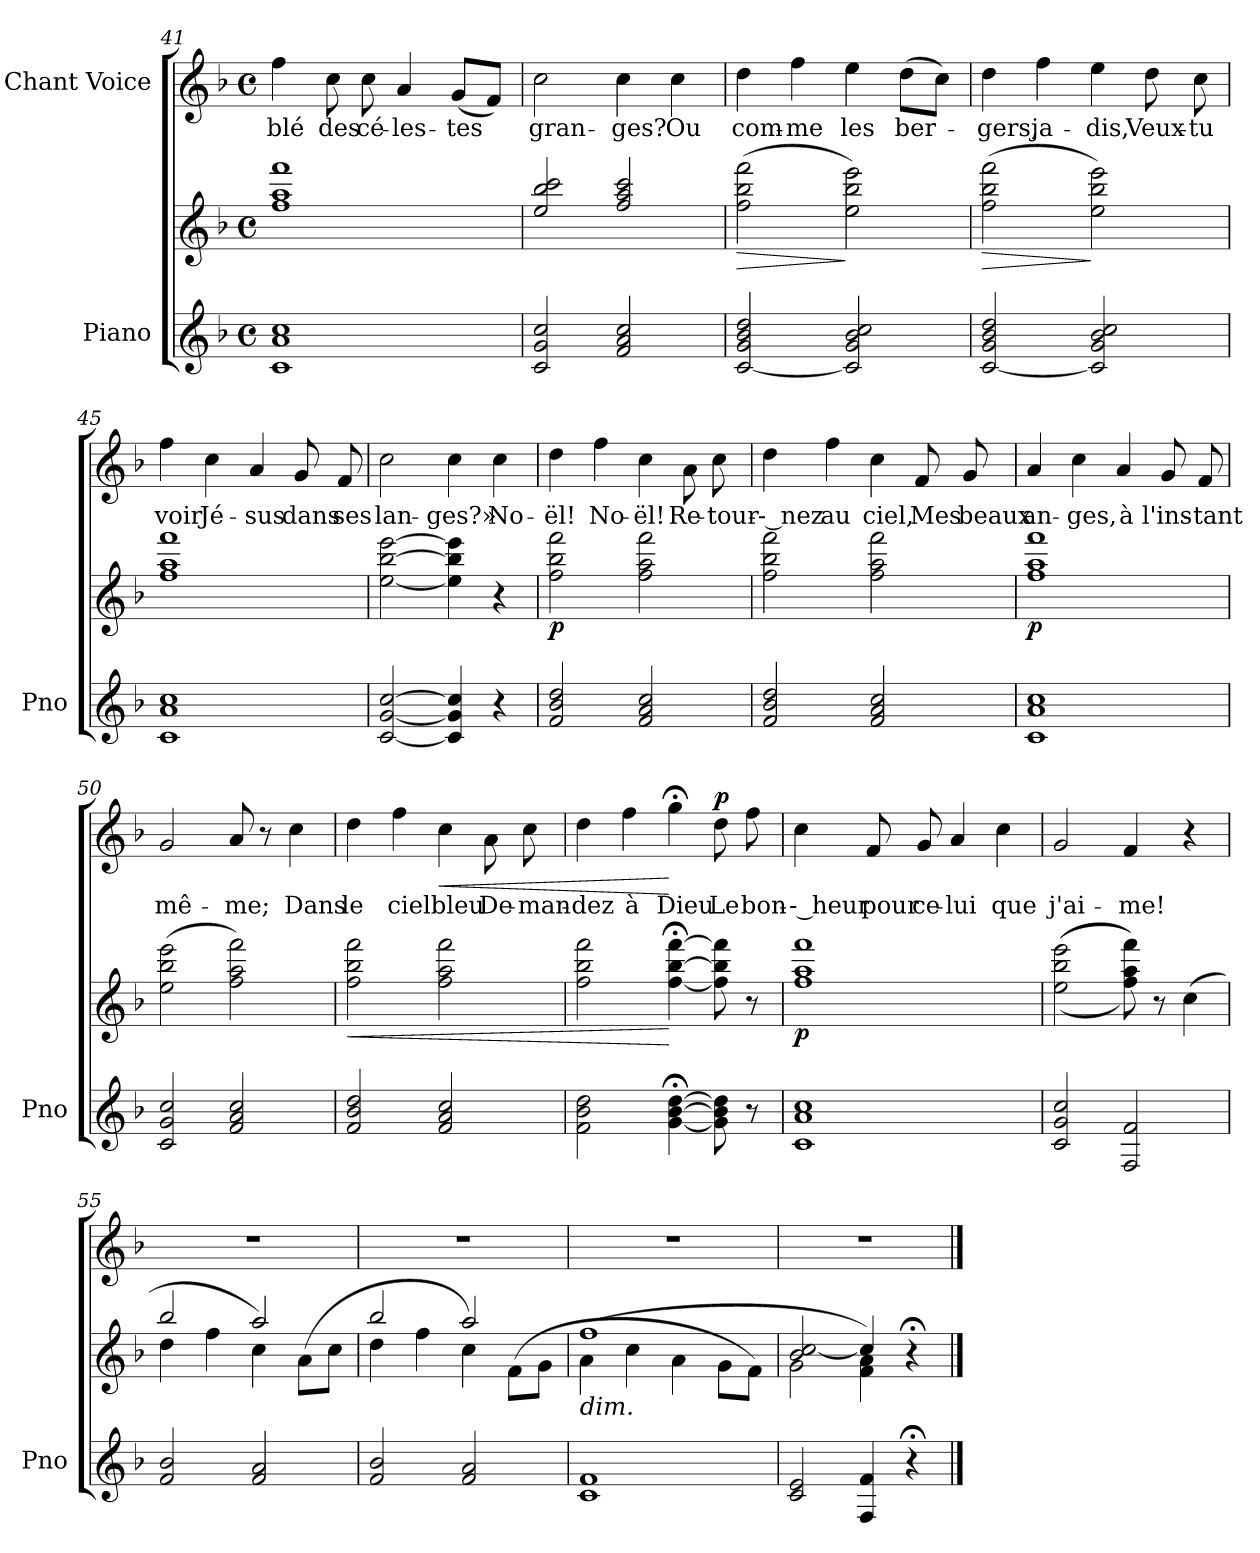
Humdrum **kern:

**kern	**kern	**dynam	**kern	**text	**dynam
*part2	*part2	*part2	*part1	*part1	*part1
*staff3	*staff2	*staff2/3	*staff1	*staff1	*staff1
*I"Piano	*	*	*I"Chant Voice	*	*
*I'Pno	*	*	*	*	*
*clefG2	*clefG2	*	*clefG2	*	*
*k[b-]	*k[b-]	*	*k[b-]	*	*
*M4/4	*M4/4	*	*M4/4	*	*
*met(c)	*met(c)	*	*met(c)	*	*
=41	=41	=41	=41	=41	=41
!	!	!	!	!LO:LY:b	!
1c 1a 1cc	1ff 1aa 1fff	.	4ff\	blé	.
!	!	!	!	!LO:LY:b	!
.	.	.	8cc\	des	.
!	!	!	!	!LO:LY:b	!
.	.	.	8cc\	cé-	.
!	!	!	!	!LO:LY:b	!
.	.	.	4a/	-les-	.
!	!	!	!	!LO:LY:b	!
.	.	.	(8g/L	-tes	.
.	.	.	8f/J)	.	.
=42	=42	=42	=42	=42	=42
!	!	!	!	!LO:LY:b	!
2c/ 2g/ 2cc/	2ee/ 2bb-/ 2ccc/	.	2cc\	gran-	.
!	!	!	!	!LO:LY:b	!
2f/ 2a/ 2cc/	2ff/ 2aa/ 2ccc/	.	4cc\	-ges?	.
!	!	!	!	!LO:LY:b	!
.	.	.	4cc\	Ou	.
!!LO:LB:g=z
=43	=43	=43	=43	=43	=43
!	!	!LO:HP:b	!	!LO:LY:b	!
[2c/ 2g/ 2b-/ 2dd/	(2ff\ 2bb-\ 2fff\	>	4dd\	com-	.
!	!	!	!	!LO:LY:b	!
.	.	.	4ff\	-me	.
!	!	!	!	!LO:LY:b	!
2c/] 2g/ 2b-/ 2cc/	2ee\ 2bb-\ 2eee\)	]	4ee\	les	.
!	!	!	!	!LO:LY:b	!
.	.	.	(8dd\L	ber-	.
.	.	.	8cc\J)	.	.
=44	=44	=44	=44	=44	=44
!	!	!LO:HP:b	!	!LO:LY:b	!
[2c/ 2g/ 2b-/ 2dd/	(2ff\ 2bb-\ 2fff\	>	4dd\	-gers,	.
!	!	!	!	!LO:LY:b	!
.	.	.	4ff\	ja-	.
!	!	!	!	!LO:LY:b	!
2c/] 2g/ 2b-/ 2cc/	2ee\ 2bb-\ 2eee\)	]	4ee\	-dis,	.
!	!	!	!	!LO:LY:b	!
.	.	.	8dd\	Veux--	.
!	!	!	!	!LO:LY:b	!
.	.	.	8cc\	-tu	.
=45	=45	=45	=45	=45	=45
!	!	!	!	!LO:LY:b	!
1c 1a 1cc	1ff 1aa 1fff	.	4ff\	voir	.
!	!	!	!	!LO:LY:b	!
.	.	.	4cc\	Jé-	.
!	!	!	!	!LO:LY:b	!
.	.	.	4a/	-sus	.
!	!	!	!	!LO:LY:b	!
.	.	.	8g/	dans	.
!	!	!	!	!LO:LY:b	!
.	.	.	8f/	ses	.
=46	=46	=46	=46	=46	=46
!	!	!	!	!LO:LY:b	!
[2c/ [2g/ [2cc/	[2ee\ [2bb-\ [2eee\	.	2cc\	lan-	.
!	!	!	!	!LO:LY:b	!
4c/] 4g/] 4cc/]	4ee\] 4bb-\] 4eee\]	.	4cc\	-ges?»	.
!	!	!	!	!LO:LY:b	!
4r	4r	.	4cc\	No-	.
=47	=47	=47	=47	=47	=47
!	!	!LO:DY:b	!	!LO:LY:b	!
2f/ 2b-/ 2dd/	2ff\ 2bb-\ 2fff\	p	4dd\	-ël!	.
!	!	!	!	!LO:LY:b	!
.	.	.	4ff\	No-	.
!	!	!	!	!LO:LY:b	!
2f/ 2a/ 2cc/	2ff\ 2aa\ 2fff\	.	4cc\	-ël!	.
!	!	!	!	!LO:LY:b	!
.	.	.	8a\	Re-	.
!	!	!	!	!LO:LY:b	!
.	.	.	8cc\	-tour-	.
!!LO:LB:g=z
=48	=48	=48	=48	=48	=48
!	!	!	!	!LO:LY:b	!
2f/ 2b-/ 2dd/	2ff\ 2bb-\ 2fff\	.	4dd\	-- nez	.
!	!	!	!	!LO:LY:b	!
.	.	.	4ff\	au	.
!	!	!	!	!LO:LY:b	!
2f/ 2a/ 2cc/	2ff\ 2aa\ 2fff\	.	4cc\	ciel,	.
!	!	!	!	!LO:LY:b	!
.	.	.	8f/	Mes	.
!	!	!	!	!LO:LY:b	!
.	.	.	8g/	beaux	.
=49	=49	=49	=49	=49	=49
!	!	!LO:DY:b	!	!LO:LY:b	!
1c 1a 1cc	1ff 1aa 1fff	p	4a/	an-	.
!	!	!	!	!LO:LY:b	!
.	.	.	4cc\	-ges,	.
!	!	!	!	!LO:LY:b	!
.	.	.	4a/	à	.
!	!	!	!	!LO:LY:b	!
.	.	.	8g/	l'ins-	.
!	!	!	!	!LO:LY:b	!
.	.	.	8f/	-tant	.
=50	=50	=50	=50	=50	=50
!	!	!	!	!LO:LY:b	!
2c/ 2g/ 2cc/	(2ee\ 2bb-\ 2eee\	.	2g/	mê-	.
!	!	!	!	!LO:LY:b	!
2f/ 2a/ 2cc/	2ff\ 2aa\ 2fff\)	.	8a/	-me;	.
.	.	.	8r	.	.
!	!	!	!	!LO:LY:b	!
.	.	.	4cc\	Dans	.
=51	=51	=51	=51	=51	=51
!	!	!LO:HP:b	!	!LO:LY:b	!
2f/ 2b-/ 2dd/	2ff\ 2bb-\ 2fff\	<	4dd\	le	.
!	!	!	!	!LO:LY:b	!
.	.	.	4ff\	ciel	.
!	!	!	!	!LO:LY:b	!LO:HP:b
2f/ 2a/ 2cc/	2ff\ 2aa\ 2fff\	.	4cc\	bleu	<
!	!	!	!	!LO:LY:b	!
.	.	.	8a\	De-	.
!	!	!	!	!LO:LY:b	!
.	.	.	8cc\	-man-	.
=52	=52	=52	=52	=52	=52
!	!	!	!	!LO:LY:b	!
2f\ 2b-\ 2dd\	2ff\ 2bb-\ 2fff\	.	4dd\	-dez	.
!	!	!	!	!LO:LY:b	!
.	.	.	4ff\	à	.
!	!	!	!	!LO:LY:b	!
[4g\;< [<4b-\;< [4dd\;<	[4ff\;< [4bb-\;< [4fff\;<	[	4gg;<\	Dieu	[
!	!	!	!	!LO:LY:b	!LO:DY:a
8g\] 8b-\] 8dd\]	8ff\] 8bb-\] 8fff\]	.	8dd\	Le	p
!	!	!	!	!LO:LY:b	!
8r	8r	.	8ff\	bon-	.
!!LO:LB:g=z
=53	=53	=53	=53	=53	=53
!	!	!LO:DY:b	!	!LO:LY:b	!
1c 1a 1cc	1ff 1aa 1fff	p	4cc\	-- heur	.
!	!	!	!	!LO:LY:b	!
.	.	.	8f/	pour	.
!	!	!	!	!LO:LY:b	!
.	.	.	8g/	ce-	.
!	!	!	!	!LO:LY:b	!
.	.	.	4a/	-lui	.
!	!	!	!	!LO:LY:b	!
.	.	.	4cc\	que	.
=54	=54	=54	=54	=54	=54
!	!	!	!	!LO:LY:b	!
2c/ 2g/ 2cc/	(((<2ee\ 2bb-\ 2eee\	.	2g/	j'ai-	.
!	!	!	!	!LO:LY:b	!
2F/ 2f/	8ff\ 8aa\ 8fff\)))	.	4f/	-me!	.
.	8r	.	.	.	.
.	(<4cc\	.	4r	.	.
=55	=55	=55	=55	=55	=55
*	*^	*	*	*	*
2f/ 2b-/	4dd\	2bb-/	.	1r	.	.
.	4ff\	.	.	.	.	.
2f/ 2a/	4cc\)	2aa/	.	.	.	.
.	(8a\L	.	.	.	.	.
.	8cc\J	.	.	.	.	.
=56	=56	=56	=56	=56	=56	=56
2f/ 2b-/	4dd\	2bb-/	.	1r	.	.
.	4ff\	.	.	.	.	.
2f/ 2a/	4cc\)	2aa/	.	.	.	.
.	(8f\L	.	.	.	.	.
.	8g\J	.	.	.	.	.
=57	=57	=57	=57	=57	=57	=57
!	!LO:TX:b:i:t=dim.	!	!	!	!	!
1c 1f	4a\	(1ff	.	1r	.	.
.	4cc\	.	.	.	.	.
.	4a\	.	.	.	.	.
.	8g\L	.	.	.	.	.
.	8f\J)	.	.	.	.	.
=58	=58	=58	=58	=58	=58	=58
2c/ 2e/	2g\	2b-/ [2cc/	.	1r	.	.
4F/ 4f/	4f\ 4a\	4cc/])	.	.	.	.
4r;<	4r;<	4ryy	.	.	.	.
*	*v	*v	*	*	*	*
==	==	==	==	==	==
*-	*-	*-	*-	*-	*-
